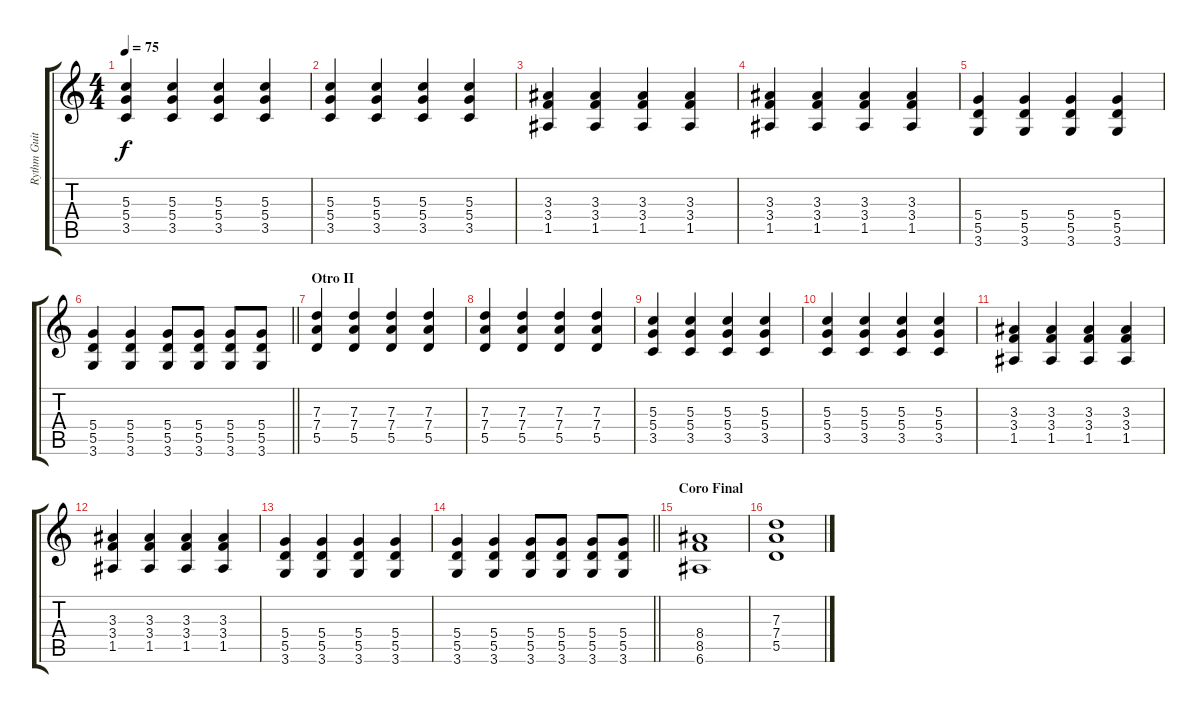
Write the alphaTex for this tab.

\track ("Rythm Guitar (2)" "Rythm Guit") {instrument distortionguitar}
\staff {score tabs}
\tuning (E4 B3 G3 D3 A2 E2) {hide}
\ts (4 4)
\tempo 75
\clef g2
\ks c
(5.3 5.4 3.5).4{dy f} (5.3 5.4 3.5).4 (5.3 5.4 3.5).4 (5.3 5.4 3.5).4 |
(5.3 5.4 3.5).4 (5.3 5.4 3.5).4 (5.3 5.4 3.5).4 (5.3 5.4 3.5).4 |
(3.3 3.4 1.5).4 (3.3 3.4 1.5).4 (3.3 3.4 1.5).4 (3.3 3.4 1.5).4 |
(3.3 3.4 1.5).4 (3.3 3.4 1.5).4 (3.3 3.4 1.5).4 (3.3 3.4 1.5).4 |
(5.4 5.5 3.6).4 (5.4 5.5 3.6).4 (5.4 5.5 3.6).4 (5.4 5.5 3.6).4 |
\barLineRight lightlight
(5.4 5.5 3.6).4 (5.4 5.5 3.6).4 (5.4 5.5 3.6).8 (5.4 5.5 3.6).8 (5.4 5.5 3.6).8 (5.4 5.5 3.6).8 |
\section ("" "Otro II")
(7.3 7.4 5.5).4 (7.3 7.4 5.5).4 (7.3 7.4 5.5).4 (7.3 7.4 5.5).4 |
(7.3 7.4 5.5).4 (7.3 7.4 5.5).4 (7.3 7.4 5.5).4 (7.3 7.4 5.5).4 |
(5.3 5.4 3.5).4 (5.3 5.4 3.5).4 (5.3 5.4 3.5).4 (5.3 5.4 3.5).4 |
(5.3 5.4 3.5).4 (5.3 5.4 3.5).4 (5.3 5.4 3.5).4 (5.3 5.4 3.5).4 |
(3.3 3.4 1.5).4 (3.3 3.4 1.5).4 (3.3 3.4 1.5).4 (3.3 3.4 1.5).4 |
(3.3 3.4 1.5).4 (3.3 3.4 1.5).4 (3.3 3.4 1.5).4 (3.3 3.4 1.5).4 |
(5.4 5.5 3.6).4 (5.4 5.5 3.6).4 (5.4 5.5 3.6).4 (5.4 5.5 3.6).4 |
\barLineRight lightlight
(5.4 5.5 3.6).4 (5.4 5.5 3.6).4 (5.4 5.5 3.6).8 (5.4 5.5 3.6).8 (5.4 5.5 3.6).8 (5.4 5.5 3.6).8 |
\section ("" "Coro Final")
(8.4 8.5 6.6).1 |
(7.3 7.4 5.5).1
